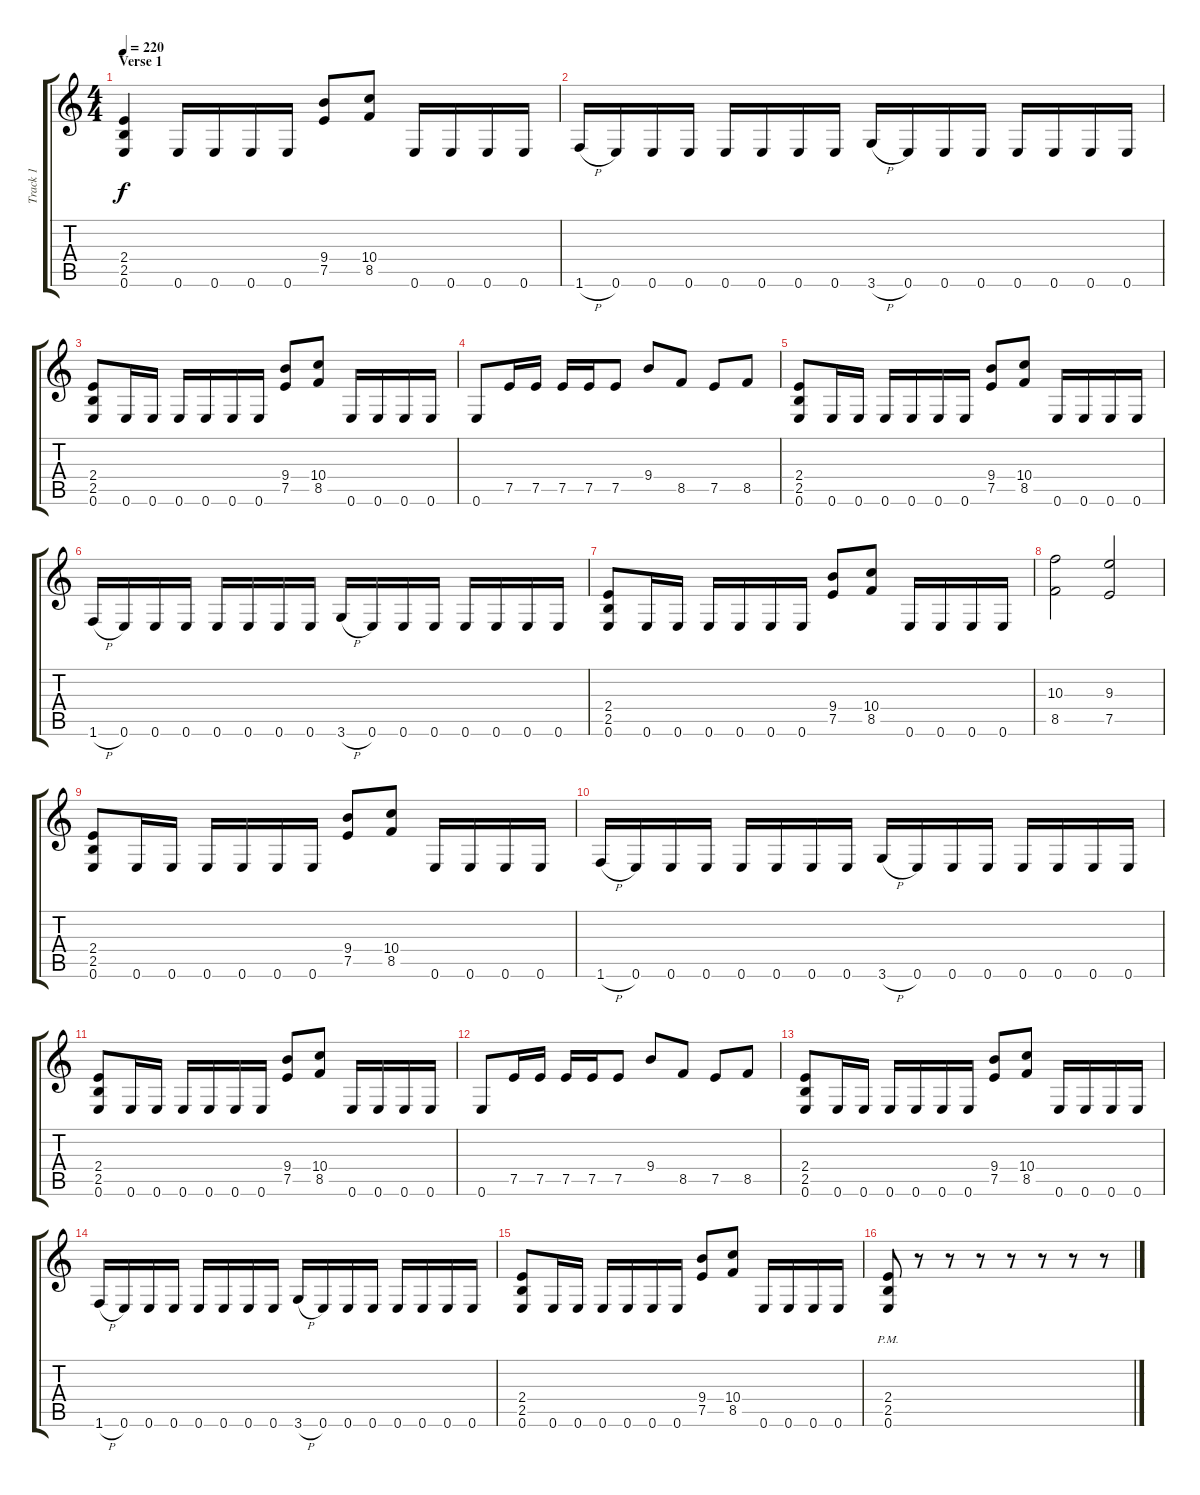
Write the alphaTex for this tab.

\track ("Track 1" "Track 1") {instrument acousticguitarsteel}
\staff {score tabs}
\tuning (E4 B3 G3 D3 A2 E2) {hide}
\ts (4 4)
\section ("" "Verse 1")
\tempo 220
\clef g2
\ks c
(2.4 2.5 0.6).4{dy f} 0.6.16 0.6.16 0.6.16 0.6.16 (9.4 7.5).8 (10.4 8.5).8 0.6.16 0.6.16 0.6.16 0.6.16 |
1.6{h}.16 0.6.16 0.6.16 0.6.16 0.6.16 0.6.16 0.6.16 0.6.16 3.6{h}.16 0.6.16 0.6.16 0.6.16 0.6.16 0.6.16 0.6.16 0.6.16 |
(2.4 2.5 0.6).8 0.6.16 0.6.16 0.6.16 0.6.16 0.6.16 0.6.16 (9.4 7.5).8 (10.4 8.5).8 0.6.16 0.6.16 0.6.16 0.6.16 |
0.6.8 7.5.16 7.5.16 7.5.16 7.5.16 7.5.8 9.4.8 8.5.8 7.5.8 8.5.8 |
(2.4 2.5 0.6).8 0.6.16 0.6.16 0.6.16 0.6.16 0.6.16 0.6.16 (9.4 7.5).8 (10.4 8.5).8 0.6.16 0.6.16 0.6.16 0.6.16 |
1.6{h}.16 0.6.16 0.6.16 0.6.16 0.6.16 0.6.16 0.6.16 0.6.16 3.6{h}.16 0.6.16 0.6.16 0.6.16 0.6.16 0.6.16 0.6.16 0.6.16 |
(2.4 2.5 0.6).8 0.6.16 0.6.16 0.6.16 0.6.16 0.6.16 0.6.16 (9.4 7.5).8 (10.4 8.5).8 0.6.16 0.6.16 0.6.16 0.6.16 |
(10.3 8.5).2 (9.3 7.5).2 |
(2.4 2.5 0.6).8 0.6.16 0.6.16 0.6.16 0.6.16 0.6.16 0.6.16 (9.4 7.5).8 (10.4 8.5).8 0.6.16 0.6.16 0.6.16 0.6.16 |
1.6{h}.16 0.6.16 0.6.16 0.6.16 0.6.16 0.6.16 0.6.16 0.6.16 3.6{h}.16 0.6.16 0.6.16 0.6.16 0.6.16 0.6.16 0.6.16 0.6.16 |
(2.4 2.5 0.6).8 0.6.16 0.6.16 0.6.16 0.6.16 0.6.16 0.6.16 (9.4 7.5).8 (10.4 8.5).8 0.6.16 0.6.16 0.6.16 0.6.16 |
0.6.8 7.5.16 7.5.16 7.5.16 7.5.16 7.5.8 9.4.8 8.5.8 7.5.8 8.5.8 |
(2.4 2.5 0.6).8 0.6.16 0.6.16 0.6.16 0.6.16 0.6.16 0.6.16 (9.4 7.5).8 (10.4 8.5).8 0.6.16 0.6.16 0.6.16 0.6.16 |
1.6{h}.16 0.6.16 0.6.16 0.6.16 0.6.16 0.6.16 0.6.16 0.6.16 3.6{h}.16 0.6.16 0.6.16 0.6.16 0.6.16 0.6.16 0.6.16 0.6.16 |
(2.4 2.5 0.6).8 0.6.16 0.6.16 0.6.16 0.6.16 0.6.16 0.6.16 (9.4 7.5).8 (10.4 8.5).8 0.6.16 0.6.16 0.6.16 0.6.16 |
(2.4 2.5{pm} 0.6).8 r.8 r.8 r.8 r.8 r.8 r.8 r.8
